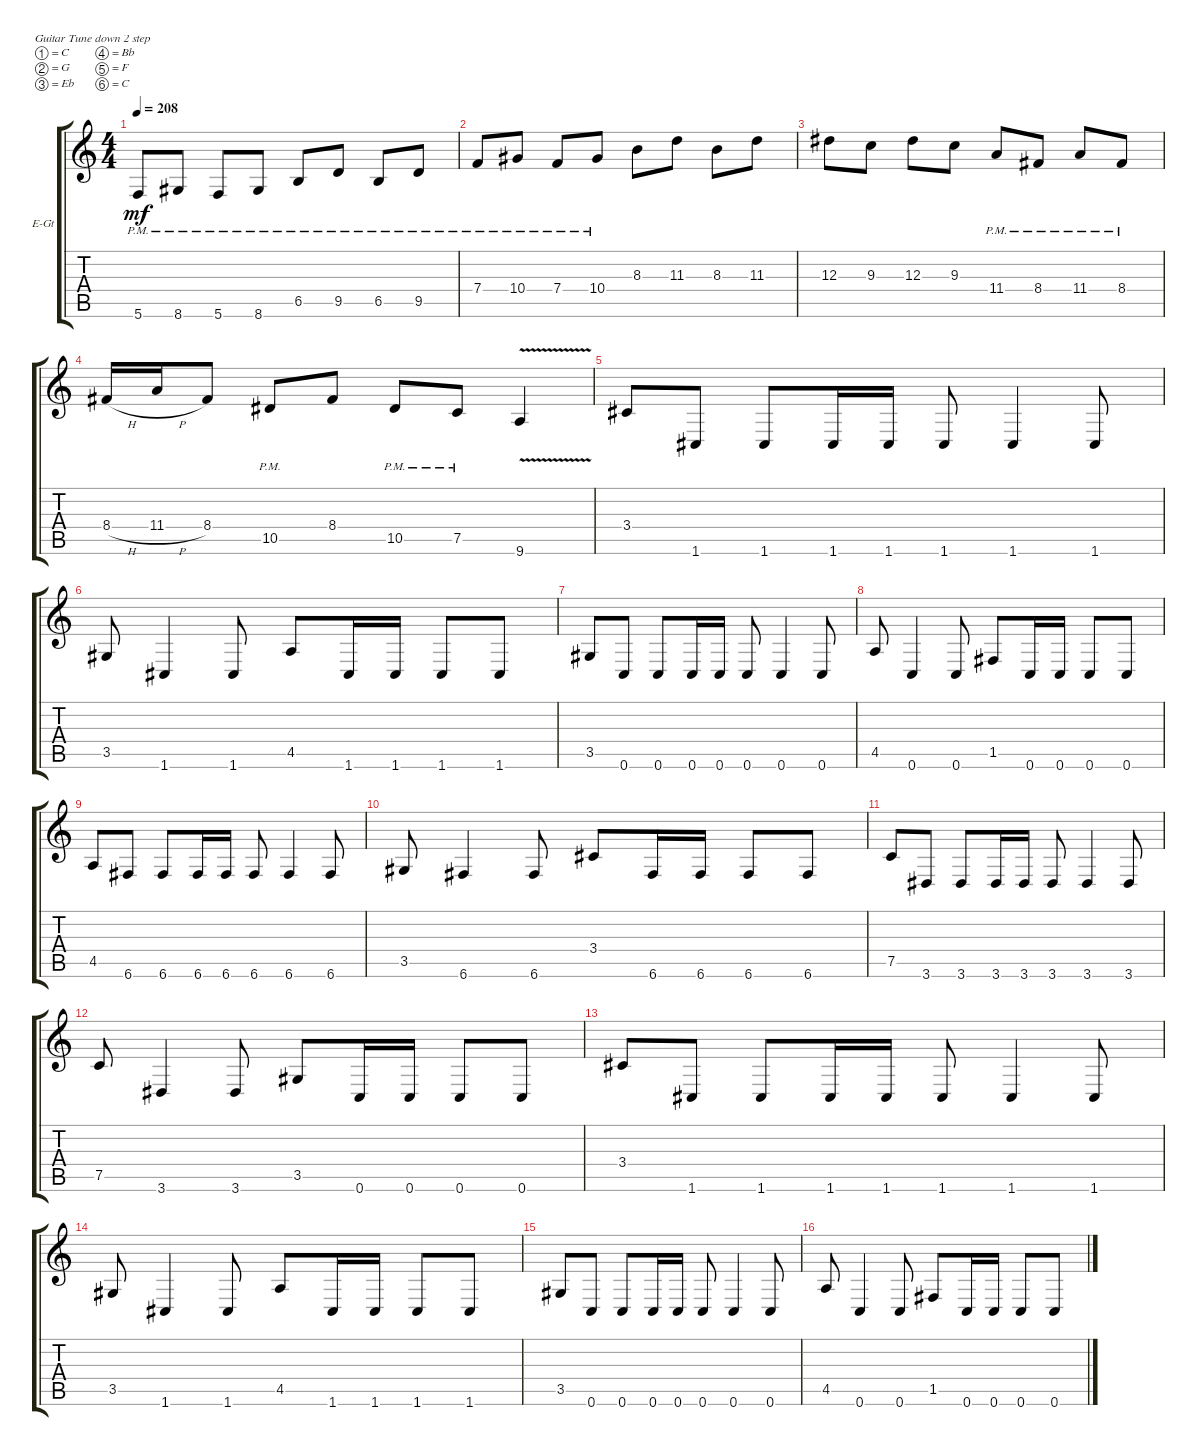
\defaultSystemsLayout 4
\bracketExtendMode groupsimilarinstruments
\firstSystemTrackNameOrientation horizontal
\otherSystemsTrackNameOrientation horizontal
\track ("Knight Rhythm" "E-Gt") {instrument overdrivenguitar}
\staff {score tabs}
\tuning (C4 G3 Eb3 Bb2 F2 C2)
\ts (4 4)
\tempo 208
\clef g2
\ks c
5.6{pm}.8{dy mf} 8.6{pm}.8 5.6{pm}.8 8.6{pm}.8 6.5{pm}.8 9.5{pm}.8 6.5{pm}.8 9.5{pm}.8 |
7.4{pm}.8 10.4{pm}.8 7.4{pm}.8 10.4{pm}.8 8.3.8 11.3.8 8.3.8 11.3.8 |
12.3.8 9.3.8 12.3.8 9.3.8 11.4{pm}.8 8.4{pm}.8 11.4{pm}.8 8.4{pm}.8 |
8.4{h}.16 11.4{h}.16 8.4.8 10.5{pm}.8 8.4.8 10.5{pm}.8 7.5{pm}.8 9.6{v}.4 |
3.4.8 1.6.8 1.6.8 1.6.16 1.6.16 1.6.8 1.6.4 1.6.8 |
3.5.8 1.6.4 1.6.8 4.5.8 1.6.16 1.6.16 1.6.8 1.6.8 |
3.5.8 0.6.8 0.6.8 0.6.16 0.6.16 0.6.8 0.6.4 0.6.8 |
4.5.8 0.6.4 0.6.8 1.5.8 0.6.16 0.6.16 0.6.8 0.6.8 |
4.5.8 6.6.8 6.6.8 6.6.16 6.6.16 6.6.8 6.6.4 6.6.8 |
3.5.8 6.6.4 6.6.8 3.4.8 6.6.16 6.6.16 6.6.8 6.6.8 |
7.5.8 3.6.8 3.6.8 3.6.16 3.6.16 3.6.8 3.6.4 3.6.8 |
7.5.8 3.6.4 3.6.8 3.5.8 0.6.16 0.6.16 0.6.8 0.6.8 |
3.4.8 1.6.8 1.6.8 1.6.16 1.6.16 1.6.8 1.6.4 1.6.8 |
3.5.8 1.6.4 1.6.8 4.5.8 1.6.16 1.6.16 1.6.8 1.6.8 |
3.5.8 0.6.8 0.6.8 0.6.16 0.6.16 0.6.8 0.6.4 0.6.8 |
4.5.8 0.6.4 0.6.8 1.5.8 0.6.16 0.6.16 0.6.8 0.6.8
